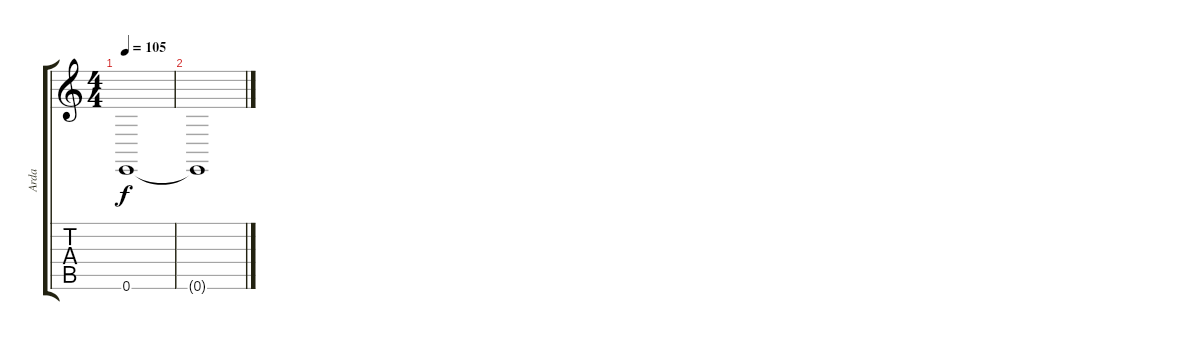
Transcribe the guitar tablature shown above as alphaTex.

\track ("Arda" "Arda") {instrument rockorgan}
\staff {score tabs}
\tuning (E4 B3 G3 D3 A2 E2) {hide}
\ts (4 4)
\tempo 105
\clef g2
\ks c
0.6{t}.1{dy f} |
0.6{t}.1
